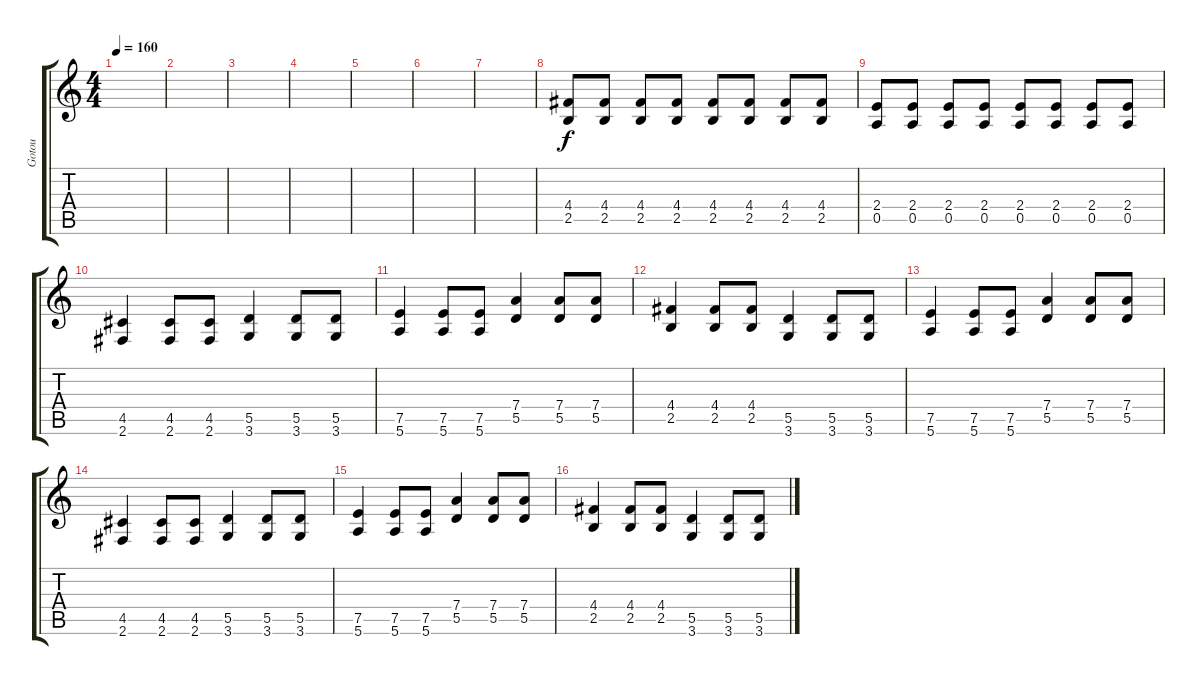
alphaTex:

\track ("Gotou" "Gotou") {instrument overdrivenguitar}
\staff {score tabs}
\tuning (E4 B3 G3 D3 A2 E2) {hide}
\ts (4 4)
\tempo 160
\clef g2
\ks c
|
|
|
|
|
|
|
(4.4 2.5).8 (4.4 2.5).8 (4.4 2.5).8 (4.4 2.5).8 (4.4 2.5).8 (4.4 2.5).8 (4.4 2.5).8 (4.4 2.5).8 |
(2.4 0.5).8 (2.4 0.5).8 (2.4 0.5).8 (2.4 0.5).8 (2.4 0.5).8 (2.4 0.5).8 (2.4 0.5).8 (2.4 0.5).8 |
(4.5 2.6).4 (4.5 2.6).8 (4.5 2.6).8 (5.5 3.6).4 (5.5 3.6).8 (5.5 3.6).8 |
(7.5 5.6).4 (7.5 5.6).8 (7.5 5.6).8 (7.4 5.5).4 (7.4 5.5).8 (7.4 5.5).8 |
(4.4 2.5).4 (4.4 2.5).8 (4.4 2.5).8 (5.5 3.6).4 (5.5 3.6).8 (5.5 3.6).8 |
(7.5 5.6).4 (7.5 5.6).8 (7.5 5.6).8 (7.4 5.5).4 (7.4 5.5).8 (7.4 5.5).8 |
(4.5 2.6).4 (4.5 2.6).8 (4.5 2.6).8 (5.5 3.6).4 (5.5 3.6).8 (5.5 3.6).8 |
(7.5 5.6).4 (7.5 5.6).8 (7.5 5.6).8 (7.4 5.5).4 (7.4 5.5).8 (7.4 5.5).8 |
(4.4 2.5).4 (4.4 2.5).8 (4.4 2.5).8 (5.5 3.6).4 (5.5 3.6).8 (5.5 3.6).8
